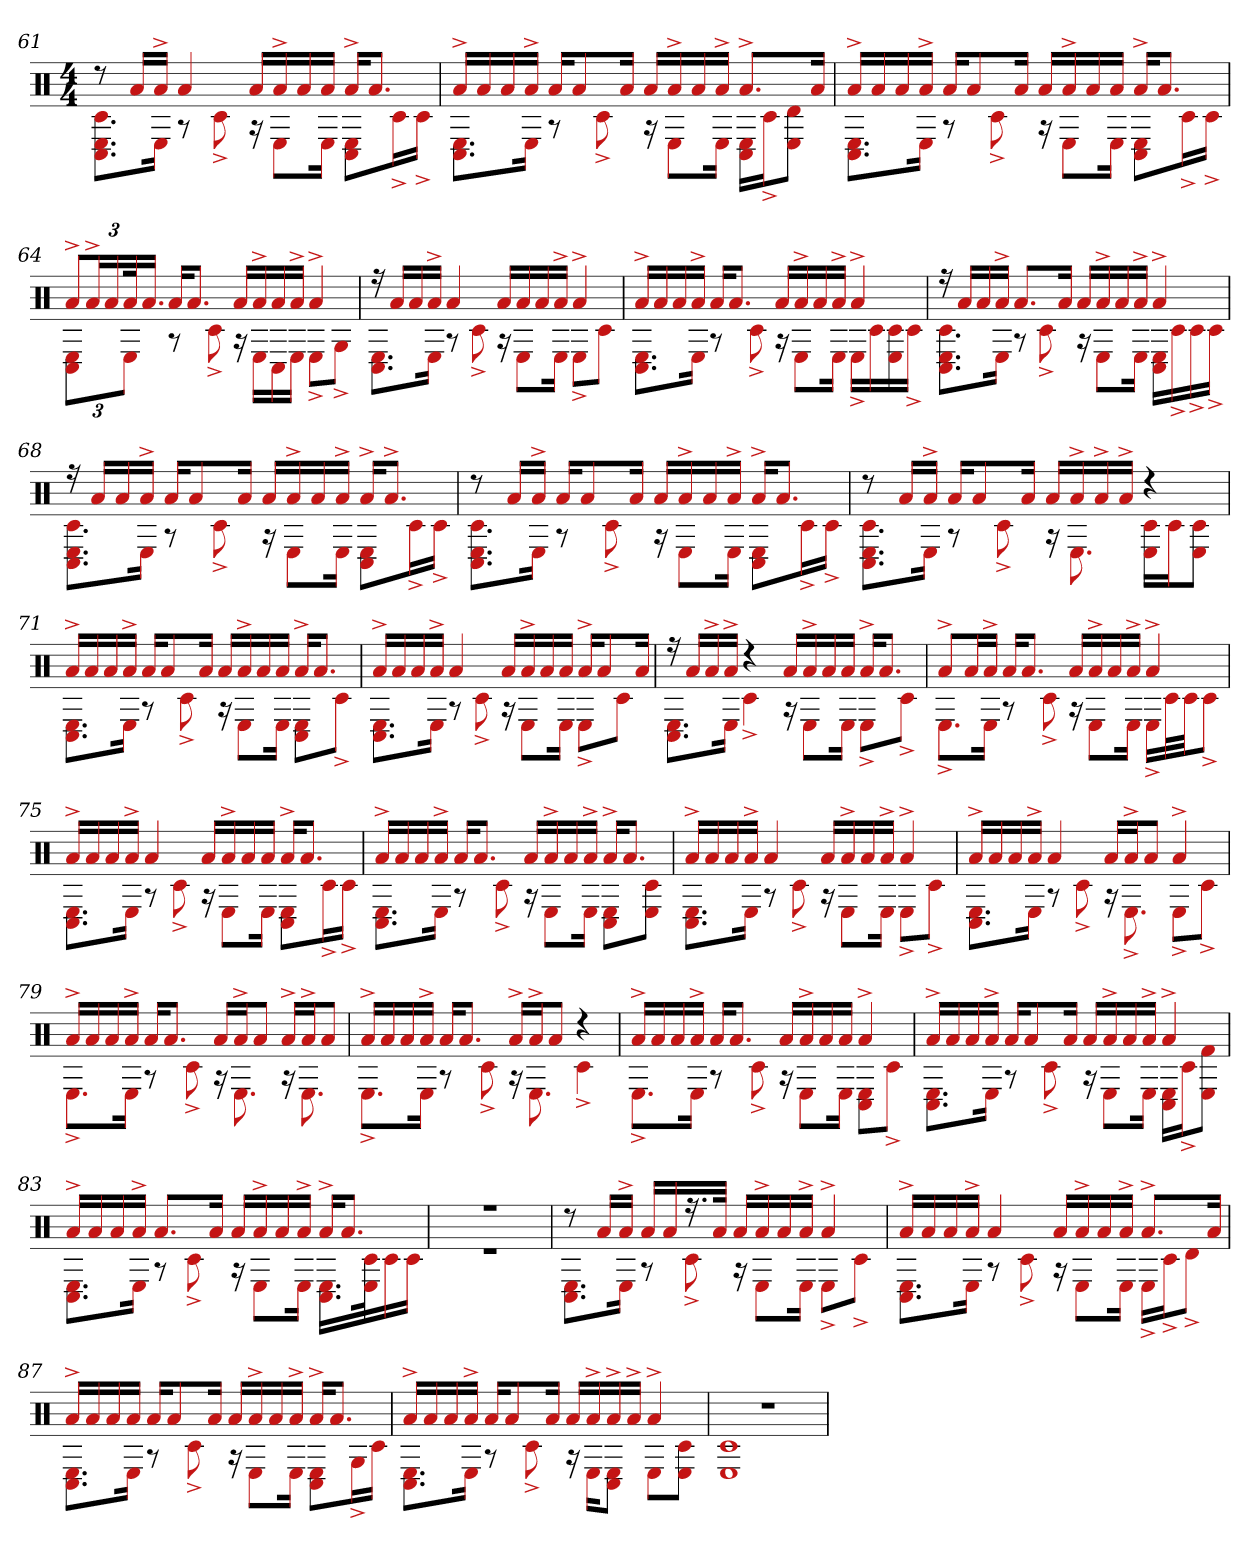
**kern
*part1
*staff1
*clefX
*k[]
*M4/4
=61
*^
8r	8.c# 8.E 8.C#L
16aLL	.
16a^JJ	16EJk
4a	8r
.	8c#^
16aLL	16r
16a^	8EL
16a	.
16aJJ	16EJk
16a^KL	8E 8C#L
8.aJ	.
.	16c#^L
.	16c#^JJ
=62	=62
16a^LL	8.E 8.C#L
16a	.
16a	.
16a^JJ	16EJk
16aKL	8r
8a	.
.	8c#^
16aJk	.
16aLL	16r
16a^	8EL
16a	.
16a^JJ	16EJk
8.a^L	16C# 16ELL
.	16c#^J
.	8E 8dJ
16aJk	.
=63	=63
16a^LL	8.C# 8.EL
16a	.
16a	.
16a^JJ	16EJk
16aKL	8r
8a	.
.	8c#^
16aJk	.
16aLL	16r
16a^	8EL
16a	.
16aJJ	16EJk
16a^KL	8C# 8EL
8.aJ	.
.	16c#^L
.	16c#^JJ
=64	=64
12a^L	6C# 6E
24a^L	.
24a	.
48ak	12EJ
24.aJJ	.
16aKL	8r
8.aJ	.
.	8c#^
16aLL	16r
16a^	16ELL
16a	16C#
16a^JJ	16EJJ
4a^	8E^L
.	8G^J
=65	=65
16r	8.E 8.C#L
16aLL	.
16a	.
16a^JJ	16EJk
4a	8r
.	8c#^
16aLL	16r
16a	8EL
16a	.
16a^JJ	16EJk
4a^	8E^L
.	8c#J
=66	=66
16a^LL	8.C# 8.EL
16a	.
16a	.
16a^JJ	16EJk
16aKL	8r
8.aJ	.
.	8c#^
16aLL	16r
16a^	8EL
16a	.
16a^JJ	16EJk
4a^	16E^LL
.	16c#
.	16E 16c#
.	16c#^JJ
=67	=67
16r	8.C# 8.E 8.c#L
16aLL	.
16a	.
16a^JJ	16EJk
8.aL	8r
.	8c#^
16aJk	.
16aLL	16r
16a^	8EL
16a	.
16a^JJ	16EJk
4a^	16E 16C#LL
.	16c#^
.	16c#^
.	16c#^JJ
=68	=68
16r	8.E 8.C# 8.c#L
16aLL	.
16a	.
16a^JJ	16EJk
16aKL	8r
8a	.
.	8c#^
16aJk	.
16aLL	16r
16a^	8EL
16a	.
16a^JJ	16EJk
16a^KL	8E 8C#L
8.a^J	.
.	16c#^L
.	16c#^JJ
=69	=69
8r	8.C# 8.E 8.c#L
16aLL	.
16a^JJ	16EJk
16aKL	8r
8a	.
.	8c#^
16aJk	.
16aLL	16r
16a^	8EL
16a	.
16a^JJ	16EJk
16a^KL	8E 8C#L
8.aJ	.
.	16c#^L
.	16c#^JJ
=70	=70
8r	8.E 8.C# 8.c#L
16aLL	.
16a^JJ	16EJk
16aKL	8r
8a	.
.	8c#^
16aJk	.
16aLL	16r
16a^	8.E
16a^	.
16a^JJ	.
4r	16c# 16ELL
.	16c#J
.	8E 8c#J
=71	=71
16a^LL	8.C# 8.EL
16a	.
16a	.
16a^JJ	16EJk
16aKL	8r
8a	.
.	8c#^
16aJk	.
16aLL	16r
16a^	8EL
16a	.
16aJJ	16EJk
16a^KL	8E 8C#L
8.aJ	.
.	8c#^J
=72	=72
16a^LL	8.C# 8.EL
16a	.
16a	.
16a^JJ	16EJk
4a	8r
.	8c#^
16aLL	16r
16a^	8EL
16a	.
16aJJ	16EJk
16a^KL	8E^L
8a	.
.	8c#J
16aJk	.
=73	=73
16r	8.E 8.C#L
16aLL	.
16a^	.
16a^JJ	16EJk
4r	4c#^
16aLL	16r
16a^	8EL
16a	.
16aJJ	16EJk
16a^KL	8E^L
8.aJ	.
.	8c#^J
=74	=74
8a^L	8.E^L
16aL	.
16a^JJ	16EJk
16aKL	8r
8.aJ	.
.	8c#^
16aLL	16r
16a^	8EL
16a	.
16a^JJ	16EJk
4a^	16E^LL
.	32c#L
.	32c#JJ
.	8c#^J
=75	=75
16a^LL	8.C# 8.EL
16a	.
16a	.
16a^JJ	16EJk
4a	8r
.	8c#^
16aLL	16r
16a^	8EL
16a	.
16aJJ	16EJk
16a^KL	8C# 8EL
8.aJ	.
.	16c#^L
.	16c#^JJ
=76	=76
16a^LL	8.C# 8.EL
16a	.
16a	.
16a^JJ	16EJk
16aKL	8r
8.aJ	.
.	8c#^
16aLL	16r
16a^	8EL
16a	.
16a^JJ	16EJk
16a^KL	8C# 8EL
8.aJ	.
.	8c# 8EJ
=77	=77
16a^LL	8.C# 8.EL
16a	.
16a	.
16a^JJ	16EJk
4a	8r
.	8c#^
16aLL	16r
16a^	8EL
16a	.
16a^JJ	16EJk
4a^	8E^L
.	8c#^J
=78	=78
16a^LL	8.E 8.C#L
16a	.
16a	.
16a^JJ	16EJk
4a	8r
.	8c#^
16aLL	16r
16a^J	8.E^
8aJ	.
4a^	8E^L
.	8c#^J
=79	=79
16a^LL	8.E^L
16a	.
16a	.
16a^JJ	16EJk
16aKL	8r
8.aJ	.
.	8c#^
16aLL	16r
16a^J	8.E
8aJ	.
16a^LL	16r
16a^J	8.E
8aJ	.
=80	=80
16a^LL	8.E^L
16a	.
16a	.
16a^JJ	16EJk
16aKL	8r
8.aJ	.
.	8c#^
16a^LL	16r
16a^J	8.E
8aJ	.
4r	4c#^
=81	=81
16a^LL	8.E^L
16a	.
16a	.
16a^JJ	16EJk
16aKL	8r
8.aJ	.
.	8c#^
16aLL	16r
16a^	8EL
16a	.
16aJJ	16EJk
4a^	8C# 8EL
.	8c#^J
=82	=82
16a^LL	8.E 8.C#L
16a	.
16a	.
16a^JJ	16EJk
16aKL	8r
8a	.
.	8c#^
16aJk	.
16aLL	16r
16a^	8EL
16a	.
16a^JJ	16EJk
4a^	16E 16C#LL
.	16c#^J
.	8E 8f#J
=83	=83
16a^LL	8.E 8.C#L
16a	.
16a	.
16a^JJ	16EJk
8.aL	8r
.	8c#^
16aJk	.
16aLL	16r
16a^	8EL
16a	.
16a^JJ	16EJk
16a^KL	16.E 16.C#LL
8.aJ	.
.	32c# 32Ek
.	16c#
.	16c#JJ
=84	=84
1r	1r
=85	=85
8r	8.E 8.C#L
16aLL	.
16a^JJ	16EJk
16aLL	8r
16a	.
16.r	8c#^
32aJJk	.
16aLL	16r
16a^	8EL
16a	.
16a^JJ	16EJk
4a^	8E^L
.	8c#^J
=86	=86
16a^LL	8.C# 8.EL
16a	.
16a	.
16a^JJ	16EJk
4a	8r
.	8c#^
16aLL	16r
16a^	8EL
16a	.
16a^JJ	16EJk
8.a^L	16E^LL
.	16c#^J
.	8d^J
16aJk	.
=87	=87
16a^LL	8.C# 8.EL
16a	.
16a	.
16aJJ	16EJk
16aKL	8r
8a	.
.	8c#^
16aJk	.
16aLL	16r
16a^	8EL
16a	.
16a^JJ	16EJk
16a^KL	8E 8C#L
8.aJ	.
.	16G^L
.	16c#JJ
=88	=88
16a^LL	8.C# 8.EL
16a	.
16a	.
16a^JJ	16EJk
16aKL	8r
8a	.
.	8c#^
16aJk	.
16aLL	16r
16a^	16EKL
16a^	8C# 8EJ
16a^JJ	.
4a^	8EL
.	8E 8c#J
=89	=89
1r	1E 1c#
*v	*v
=
*-
